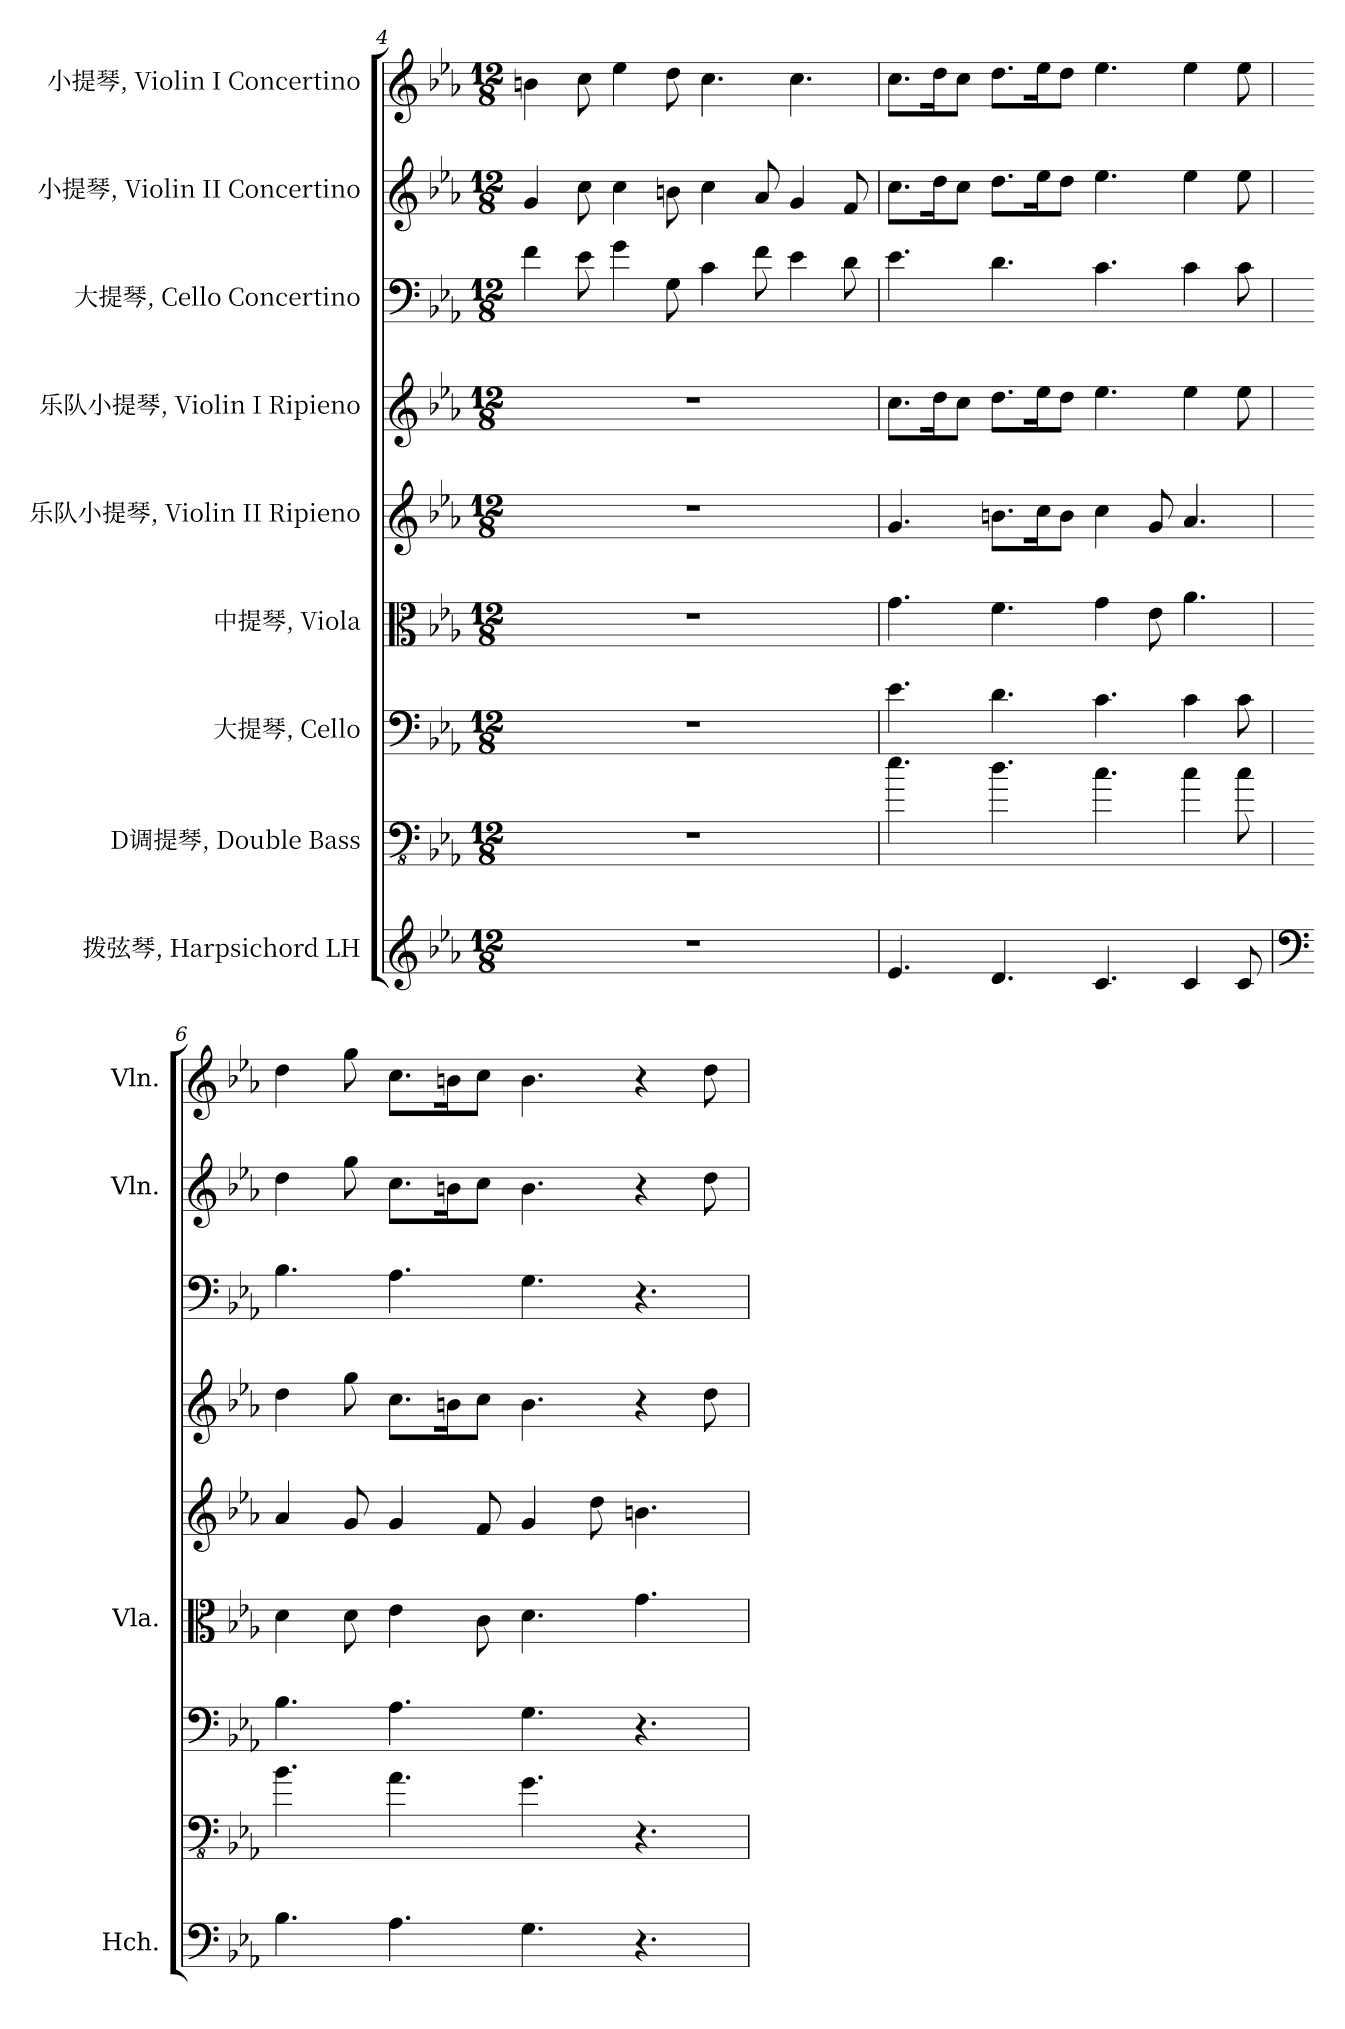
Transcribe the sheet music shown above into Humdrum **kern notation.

**kern	**kern	**kern	**kern	**kern	**kern	**kern	**kern	**kern
*part9	*part8	*part7	*part6	*part5	*part4	*part3	*part2	*part1
*staff9	*staff8	*staff7	*staff6	*staff5	*staff4	*staff3	*staff2	*staff1
*I"拨弦琴, Harpsichord LH	*I"D调提琴, Double Bass	*I"大提琴, Cello	*I"中提琴, Viola	*I"乐队小提琴, Violin II Ripieno	*I"乐队小提琴, Violin I Ripieno	*I"大提琴, Cello Concertino	*I"小提琴, Violin II Concertino	*I"小提琴, Violin I Concertino
*I'Hch.	*	*	*I'Vla.	*	*	*	*I'Vln.	*I'Vln.
!!LO:PB:g=z
*clefG2	*clefFv4	*clefF4	*clefC3	*clefG2	*clefG2	*clefF4	*clefG2	*clefG2
*	*ITrd7c12	*	*	*	*	*	*	*
*k[b-e-a-]	*k[b-e-a-]	*k[b-e-a-]	*k[b-e-a-]	*k[b-e-a-]	*k[b-e-a-]	*k[b-e-a-]	*k[b-e-a-]	*k[b-e-a-]
*M12/8	*M12/8	*M12/8	*M12/8	*M12/8	*M12/8	*M12/8	*M12/8	*M12/8
=4	=4	=4	=4	=4	=4	=4	=4	=4
1.r	1.r	1.r	1.r	1.r	1.r	4f\	4g/	4bn\
.	.	.	.	.	.	8e-\	8cc\	8cc\
.	.	.	.	.	.	4g\	4cc\	4ee-\
.	.	.	.	.	.	8G\	8bn\	8dd\
.	.	.	.	.	.	4c\	4cc\	4.cc\
.	.	.	.	.	.	8f\	8a-/	.
.	.	.	.	.	.	4e-\	4g/	4.cc\
.	.	.	.	.	.	8d\	8f/	.
=5	=5	=5	=5	=5	=5	=5	=5	=5
4.e-/	4.E-\	4.e-\	4.g\	4.g/	8.cc\L	4.e-\	8.cc\L	8.cc\L
.	.	.	.	.	16dd\K	.	16dd\K	16dd\K
.	.	.	.	.	8cc\J	.	8cc\J	8cc\J
4.d/	4.D\	4.d\	4.f\	8.bn\L	8.dd\L	4.d\	8.dd\L	8.dd\L
.	.	.	.	16cc\K	16ee-\K	.	16ee-\K	16ee-\K
.	.	.	.	8b\J	8dd\J	.	8dd\J	8dd\J
4.c/	4.C\	4.c\	4g\	4cc\	4.ee-\	4.c\	4.ee-\	4.ee-\
.	.	.	8e-\	8g/	.	.	.	.
4c/	4C\	4c\	4.a-\	4.a-/	4ee-\	4c\	4ee-\	4ee-\
8c/	8C\	8c\	.	.	8ee-\	8c\	8ee-\	8ee-\
=6	=6	=6	=6	=6	=6	=6	=6	=6
*clefF4	*	*	*	*	*	*	*	*
4.B-\	4.BB-\	4.B-\	4d\	4a-/	4dd\	4.B-\	4dd\	4dd\
.	.	.	8d\	8g/	8gg\	.	8gg\	8gg\
4.A-\	4.AA-\	4.A-\	4e-\	4g/	8.cc\L	4.A-\	8.cc\L	8.cc\L
.	.	.	.	.	16bn\K	.	16bn\K	16bn\K
.	.	.	8c\	8f/	8cc\J	.	8cc\J	8cc\J
4.G\	4.GG\	4.G\	4.d\	4g/	4.b\	4.G\	4.b\	4.b\
.	.	.	.	8dd\	.	.	.	.
4.r	4.r	4.r	4.g\	4.bn\	4r	4.r	4r	4r
.	.	.	.	.	8dd\	.	8dd\	8dd\
=	=	=	=	=	=	=	=	=
*-	*-	*-	*-	*-	*-	*-	*-	*-
